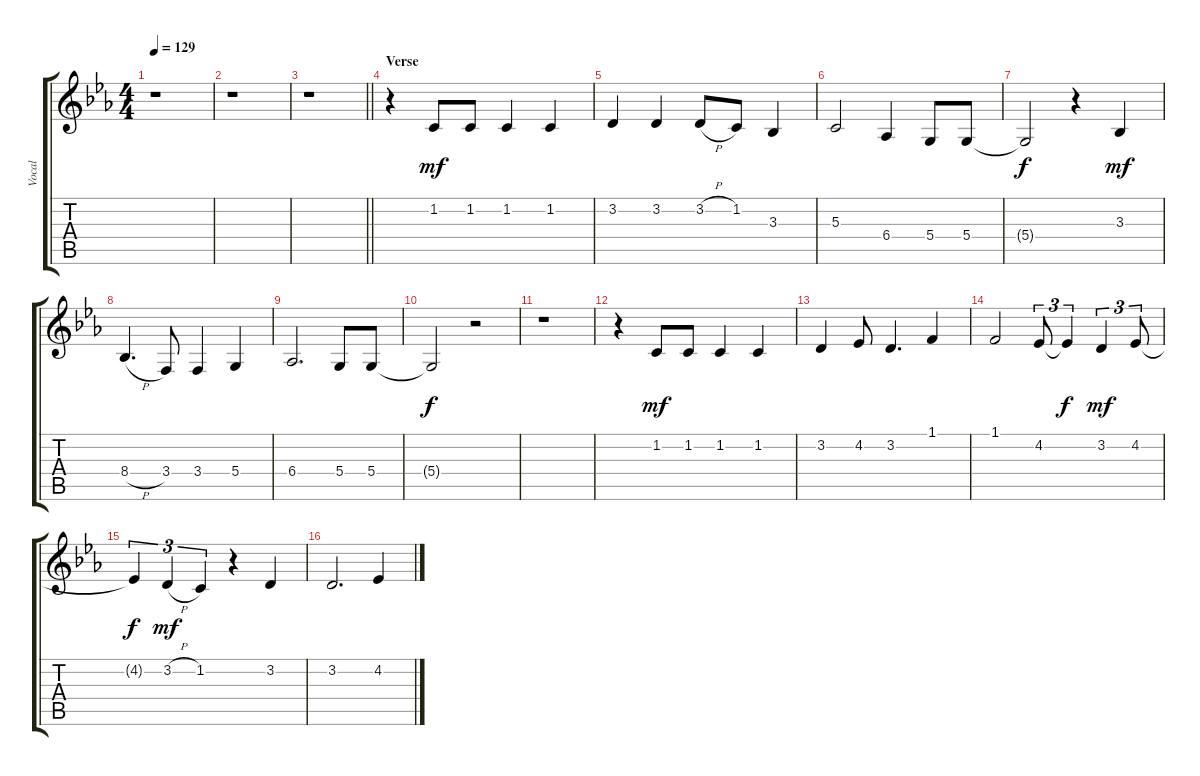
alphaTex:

\track ("Vocal" "Vocal") {instrument tenorsax}
\staff {score tabs}
\tuning (E4 B3 G3 D3 A2 E2) {hide}
\ts (4 4)
\tempo 129
\clef g2
\ks eb
r.1{dy fff} |
r.1 |
\barLineRight lightlight
r.1 |
\section ("" "Verse")
r.4 1.2.8{dy mf} 1.2.8 1.2.4 1.2.4 |
3.2.4 3.2.4 3.2{h}.8 1.2.8 3.3.4 |
5.3.2 6.4.4 5.4.8 5.4.8 |
5.4{t}.2{dy f} r.4 3.3.4{dy mf} |
8.4{h}.4{d} 3.4.8 3.4.4 5.4.4 |
6.4.2{d} 5.4.8 5.4.8 |
5.4{t}.2{dy f} r.2 |
r.1 |
r.4 1.2.8{dy mf} 1.2.8 1.2.4 1.2.4 |
3.2.4 4.2.8 3.2.4{d} 1.1.4 |
1.1.2 4.2.8{tu (3 2)} 4.2{t}.4{tu (3 2) dy f} 3.2.4{tu (3 2) dy mf} 4.2.8{tu (3 2)} |
4.2{t}.4{tu (3 2) dy f} 3.2{h}.4{tu (3 2) dy mf} 1.2.4{tu (3 2)} r.4 3.2.4 |
3.2.2{d} 4.2.4
